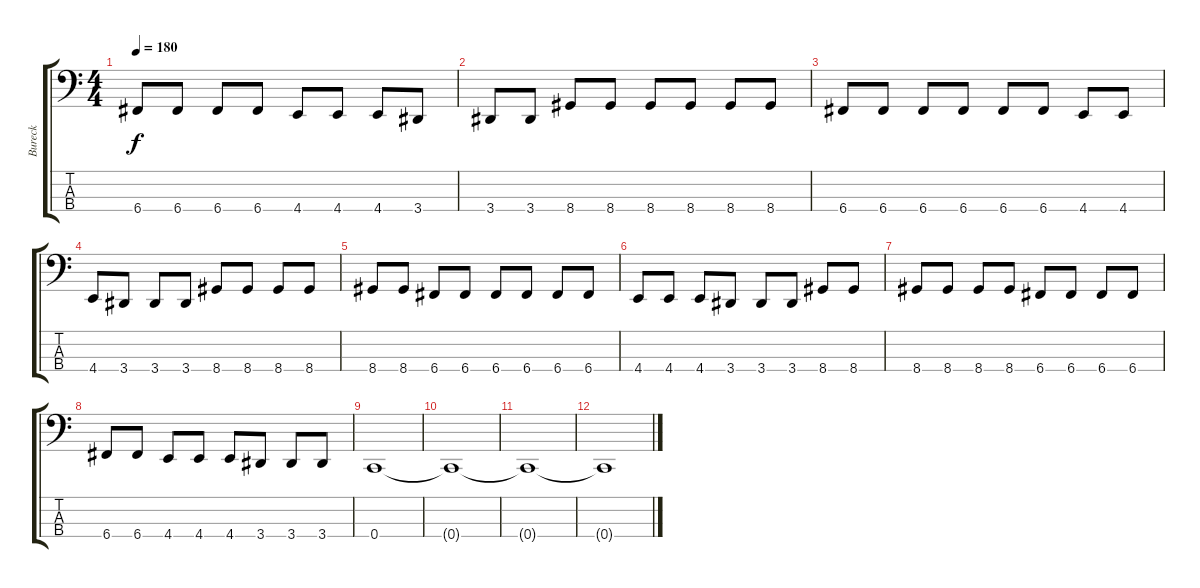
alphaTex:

\track ("Bureck" "Bureck") {instrument electricbassfinger}
\staff {score tabs}
\tuning (F2 C2 G1 C1) {hide}
\ts (4 4)
\tempo 180
\clef f4
\ks c
6.4.8{dy f} 6.4.8 6.4.8 6.4.8 4.4.8 4.4.8 4.4.8 3.4.8 |
3.4.8 3.4.8 8.4.8 8.4.8 8.4.8 8.4.8 8.4.8 8.4.8 |
6.4.8 6.4.8 6.4.8 6.4.8 6.4.8 6.4.8 4.4.8 4.4.8 |
4.4.8 3.4.8 3.4.8 3.4.8 8.4.8 8.4.8 8.4.8 8.4.8 |
8.4.8 8.4.8 6.4.8 6.4.8 6.4.8 6.4.8 6.4.8 6.4.8 |
4.4.8 4.4.8 4.4.8 3.4.8 3.4.8 3.4.8 8.4.8 8.4.8 |
8.4.8 8.4.8 8.4.8 8.4.8 6.4.8 6.4.8 6.4.8 6.4.8 |
6.4.8 6.4.8 4.4.8 4.4.8 4.4.8 3.4.8 3.4.8 3.4.8 |
0.4.1 |
0.4{t}.1 |
0.4{t}.1 |
0.4{t}.1
